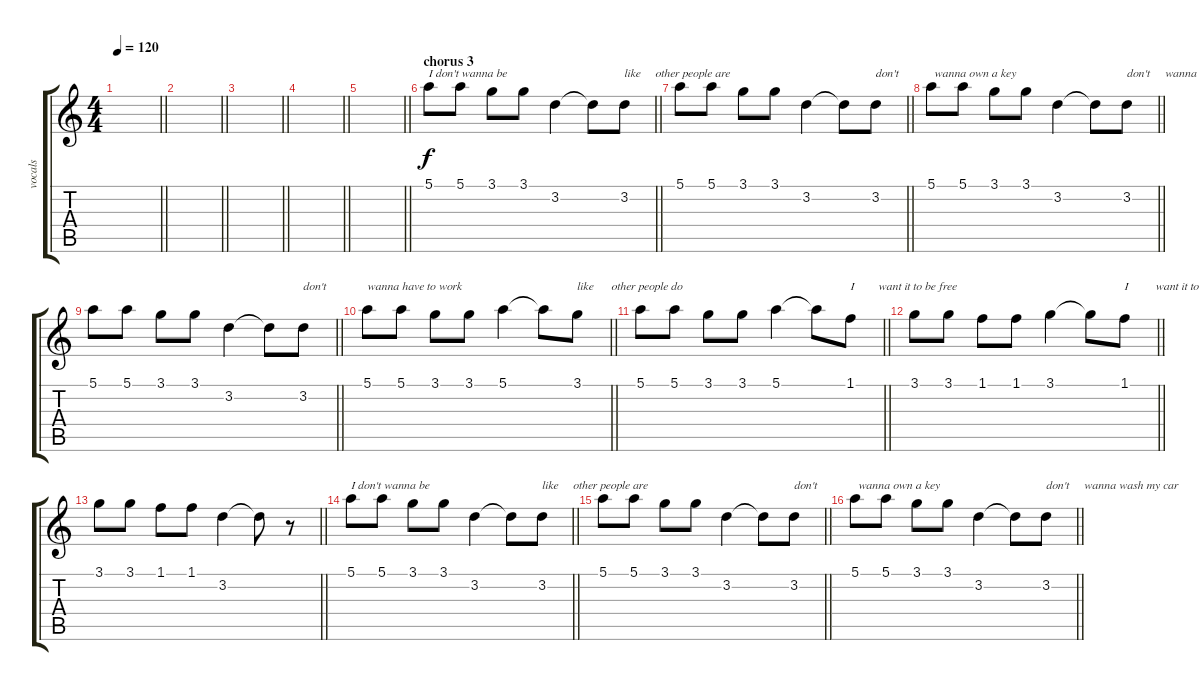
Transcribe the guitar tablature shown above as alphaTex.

\track ("vocals" "vocals") {instrument electricguitarjazz}
\staff {score tabs}
\tuning (E4 B3 G3 D3 A2 E2) {hide}
\ts (4 4)
\tempo 120
\clef g2
\barLineRight lightlight
\ks c
|
\barLineRight lightlight
|
\barLineRight lightlight
|
\barLineRight lightlight
|
\barLineRight lightlight
|
\section ("" "chorus 3")
\barLineRight lightlight
5.1.8{txt "I don't wanna be"} 5.1.8 3.1.8 3.1.8 3.2.4 3.2{t}.8 3.2.8{txt "like     other people are "} |
\barLineRight lightlight
5.1.8 5.1.8 3.1.8 3.1.8 3.2.4 3.2{t}.8 3.2.8{txt "don't   "} |
\barLineRight lightlight
5.1.8{txt " wanna own a key"} 5.1.8 3.1.8 3.1.8 3.2.4 3.2{t}.8 3.2.8{txt "don't     wanna wash my car"} |
\barLineRight lightlight
5.1.8 5.1.8 3.1.8 3.1.8 3.2.4 3.2{t}.8 3.2.8{txt "don't"} |
\barLineRight lightlight
5.1.8{txt "wanna have to work"} 5.1.8 3.1.8 3.1.8 5.1.4 5.1{t}.8 3.1.8{txt "like      other people do"} |
\barLineRight lightlight
5.1.8 5.1.8 3.1.8 3.1.8 5.1.4 5.1{t}.8 1.1.8{txt "I        want it to be free"} |
\barLineRight lightlight
3.1.8 3.1.8 1.1.8 1.1.8 3.1.4 3.1{t}.8 1.1.8{txt "I         want it to be true"} |
\barLineRight lightlight
3.1.8 3.1.8 1.1.8 1.1.8 3.2.4 3.2{t}.8 r.8 |
\barLineRight lightlight
5.1.8{txt "I don't wanna be"} 5.1.8 3.1.8 3.1.8 3.2.4 3.2{t}.8 3.2.8{txt "like     other people are "} |
\barLineRight lightlight
5.1.8 5.1.8 3.1.8 3.1.8 3.2.4 3.2{t}.8 3.2.8{txt "don't   "} |
\barLineRight lightlight
5.1.8{txt " wanna own a key"} 5.1.8 3.1.8 3.1.8 3.2.4 3.2{t}.8 3.2.8{txt "don't     wanna wash my car"}
